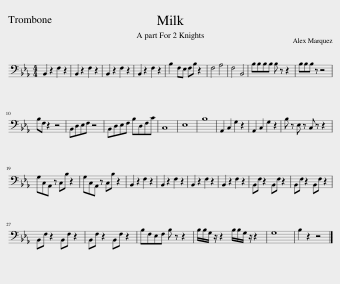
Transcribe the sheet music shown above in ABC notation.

X:1
L:1/8
M:4/4
I:linebreak $
K:Eb
V:1 bass
V:1
 B,,2 z2 F,2 z2 | B,,2 z2 F,2 z2 | B,,2 z2 F,2 z2 | B,,2 z2 F,2 z2 | B,2 F,E, F,B, z2 | %5
 F,4 A,4 | F,4 B,,4 | B,B,B,B, B, z z2 | B,B,B, z z4 |$ B,F, z2 z4 | %10
 B,,D,E,F, z4 | B,,D,E,F, B,D,F,C | C,8 | E,8 | B,8 | %15
 A,,2 C,2 G,2 z2 | A,,2 C,2 G,2 z2 | B, z E, z C, z z2 |$ G,C,A,, z C,B, z2 | G,C,A,, z C,B, z2 | %20
 B,,2 z2 F,2 z2 | B,,2 z2 F,2 z2 | B,,2 z2 F,2 z2 | B,,2 z2 F,2 z2 | B,,F, z2 B,,F, z2 | %25
 B,,F, z2 B,,F, z2 |$ B,,F, z2 B,,F, z2 | B,,F, z2 B,,F, z2 | B,F,E,F, B, z z2 | B,/B,/G,/ z/ z2 B,/B,/G,/ z/ z2 | %30
 G,8 | B,2 z2 z4 |] %32
